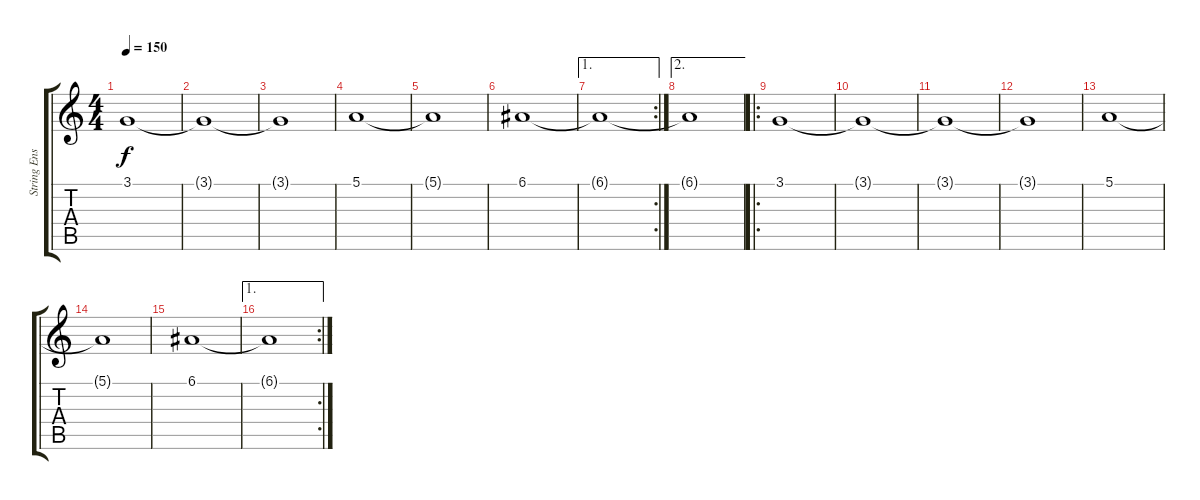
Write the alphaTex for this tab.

\track ("String Ensemble IV" "String Ens") {instrument stringensemble2}
\staff {score tabs}
\tuning (E4 B3 G3 D3 A2 E2) {hide}
\ts (4 4)
\tempo 150
\clef g2
\ks c
3.1{t}.1{dy f} |
3.1{t}.1 |
3.1{t}.1 |
5.1.1 |
5.1{t}.1 |
6.1.1 |
\ae 1
\rc 2
6.1{t}.1 |
\ae 2
6.1{t}.1 |
\ro
3.1.1 |
3.1{t}.1 |
3.1{t}.1 |
3.1{t}.1 |
5.1.1 |
5.1{t}.1 |
6.1.1 |
\ae 1
\rc 2
6.1{t}.1
